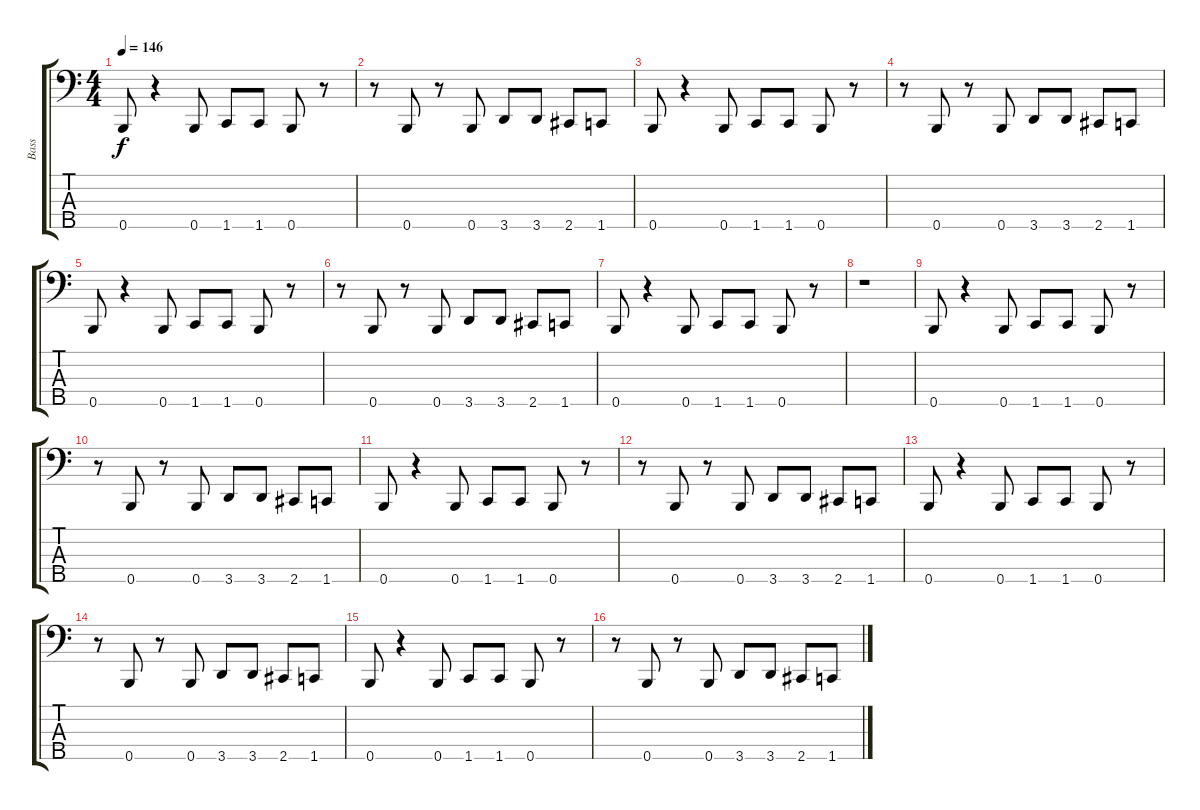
\track ("Bass" "Bass") {instrument electricbasspick}
\staff {score tabs}
\tuning (G2 D2 A1 E1 B0) {hide}
\ts (4 4)
\tempo 146
\clef f4
\ks c
0.5.8{dy f} r.4 0.5.8 1.5.8 1.5.8 0.5.8 r.8 |
r.8 0.5.8 r.8 0.5.8 3.5.8 3.5.8 2.5.8 1.5.8 |
0.5.8 r.4 0.5.8 1.5.8 1.5.8 0.5.8 r.8 |
r.8 0.5.8 r.8 0.5.8 3.5.8 3.5.8 2.5.8 1.5.8 |
0.5.8 r.4 0.5.8 1.5.8 1.5.8 0.5.8 r.8 |
r.8 0.5.8 r.8 0.5.8 3.5.8 3.5.8 2.5.8 1.5.8 |
0.5.8 r.4 0.5.8 1.5.8 1.5.8 0.5.8 r.8 |
r.1 |
0.5.8 r.4 0.5.8 1.5.8 1.5.8 0.5.8 r.8 |
r.8 0.5.8 r.8 0.5.8 3.5.8 3.5.8 2.5.8 1.5.8 |
0.5.8 r.4 0.5.8 1.5.8 1.5.8 0.5.8 r.8 |
r.8 0.5.8 r.8 0.5.8 3.5.8 3.5.8 2.5.8 1.5.8 |
0.5.8 r.4 0.5.8 1.5.8 1.5.8 0.5.8 r.8 |
r.8 0.5.8 r.8 0.5.8 3.5.8 3.5.8 2.5.8 1.5.8 |
0.5.8 r.4 0.5.8 1.5.8 1.5.8 0.5.8 r.8 |
r.8 0.5.8 r.8 0.5.8 3.5.8 3.5.8 2.5.8 1.5.8
